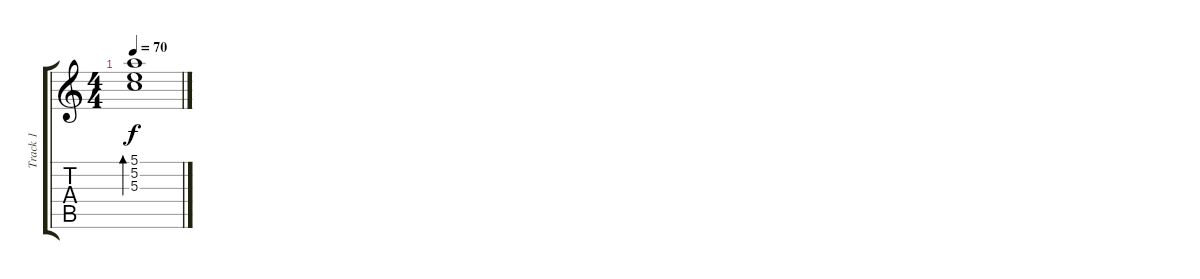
\track ("Track 1" "Track 1") {instrument acousticguitarsteel}
\staff {score tabs}
\tuning (E4 B3 G3 D3 A2 E2) {hide}
\ts (4 4)
\tempo 70
\clef g2
\ks c
(5.1 5.2 5.3).1{bd 480 dy f}
